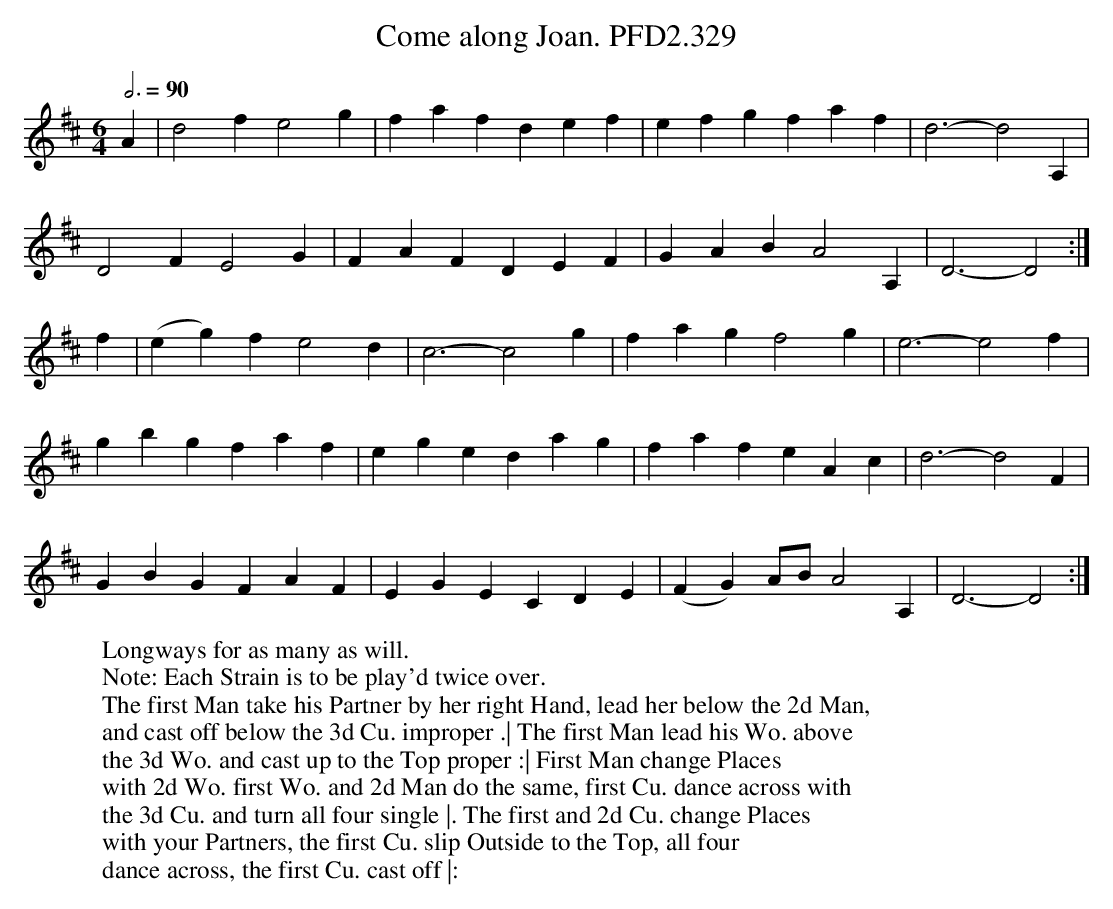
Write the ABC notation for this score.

X:1
T:Come along Joan. PFD2.329
M:6/4
L:1/4
W:Longways for as many as will.
W:Note: Each Strain is to be play'd twice over.
W:The first Man take his Partner by her right Hand, lead her below the 2d Man,
W:and cast off below the 3d Cu. improper .| The first Man lead his Wo. above
W:the 3d Wo. and cast up to the Top proper :| First Man change Places
W:with 2d Wo. first Wo. and 2d Man do the same, first Cu. dance across with
W:the 3d Cu. and turn all four single |. The first and 2d Cu. change Places
W:with your Partners, the first Cu. slip Outside to the Top, all four
W:dance across, the first Cu. cast off |:
Q:3/4=90
K:D
A | d2f e2g | faf def | efg faf | d3- d2A, |
D2F E2G | FAF DEF | GAB A2A, | D3- D2 :|
f | (eg)f e2d | c3- c2g | fag f2g | e3- e2f |
gbg faf | ege dag | faf eAc | d3- d2F |
GBG FAF | EGE CDE | (FG)A/B/ A2A, | D3- D2 :|
